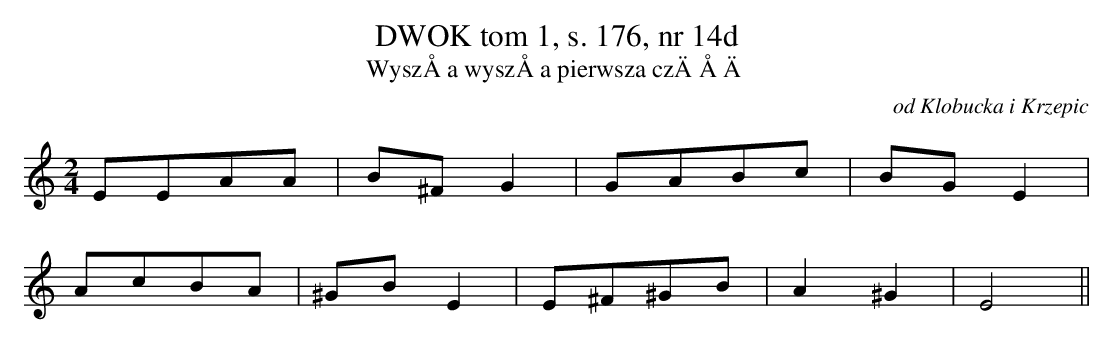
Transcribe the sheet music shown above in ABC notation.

X:1
T:DWOK tom 1, s. 176, nr 14d
T:WyszÅa wyszÅa pierwsza czÄÅÄ
O:od Klobucka i Krzepic
M:2/4
L:1/8
K:C
EEAA | B^FG2 |GABc | BGE2 |
AcBA | ^GBE2 |E^F^GB | A2^G2 | E4||
